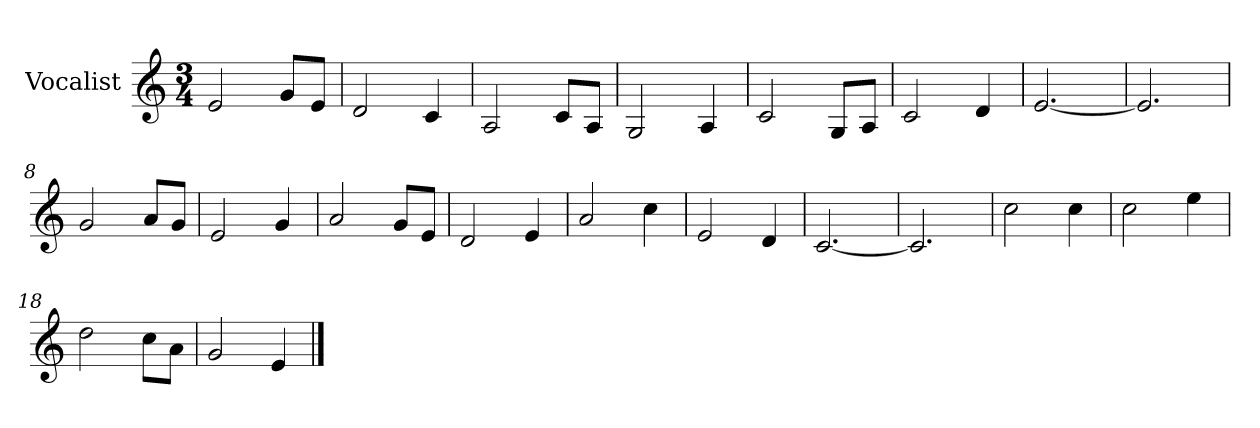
**kern
*part1
*staff1
*I"Vocalist
*k[]
*C:
*M3/4
=
2e
8gL
8eJ
=1
2d
4c
=2
2A
8cL
8AJ
=3
2G
4A
=4
2c
8GL
8AJ
=5
2c
4d
=6
[2.e
=7
2.e]
=8
2g
8aL
8gJ
=9
2e
4g
=10
2a
8gL
8eJ
=11
2d
4e
=12
2a
4cc
=13
2e
4d
=14
[2.c
=15
2.c]
=16
2cc
4cc
=17
2cc
4ee
=18
2dd
8ccL
8aJ
=19
2g
4e
==
*-
